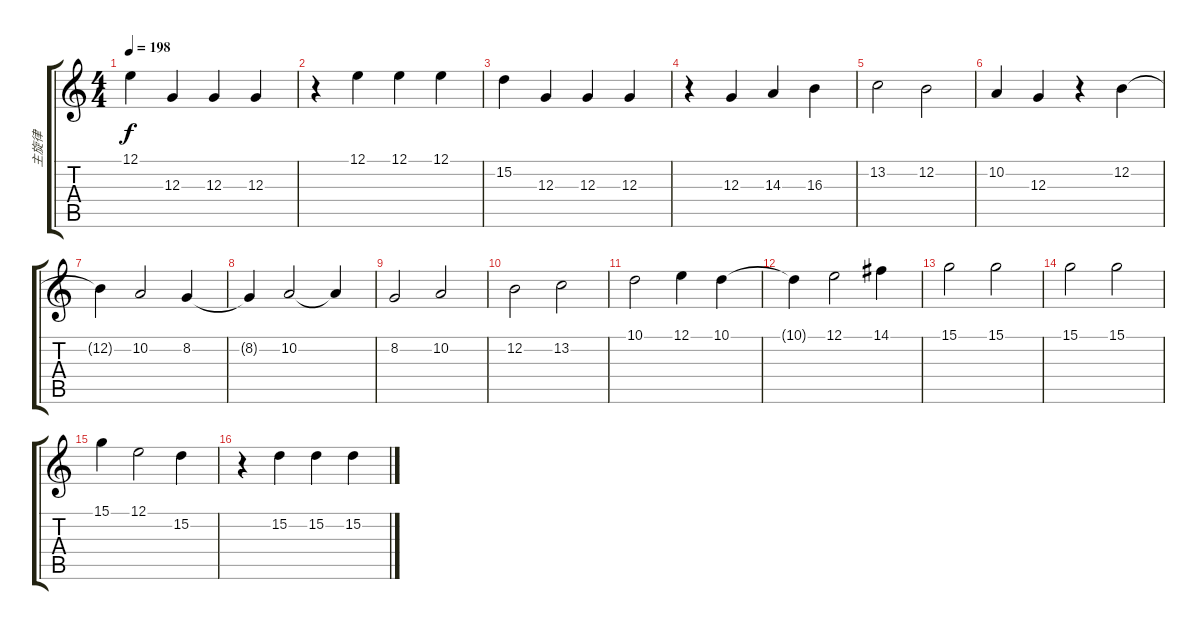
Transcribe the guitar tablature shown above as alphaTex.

\track ("主旋律" "主旋律") {instrument harmonica}
\staff {score tabs}
\tuning (E4 B3 G3 D3 A2 E2) {hide}
\ts (4 4)
\tempo 198
\clef g2
\ks c
12.1.4{dy f} 12.3.4 12.3.4 12.3.4 |
r.4 12.1.4 12.1.4 12.1.4 |
15.2.4 12.3.4 12.3.4 12.3.4 |
r.4 12.3.4 14.3.4 16.3.4 |
13.2.2 12.2.2 |
10.2.4 12.3.4 r.4 12.2.4 |
12.2{t}.4 10.2.2 8.2.4 |
8.2{t}.4 10.2.2 10.2{t}.4 |
8.2.2 10.2.2 |
12.2.2 13.2.2 |
10.1.2 12.1.4 10.1.4 |
10.1{t}.4 12.1.2 14.1.4 |
15.1.2 15.1.2 |
15.1.2 15.1.2 |
15.1.4 12.1.2 15.2.4 |
r.4 15.2.4 15.2.4 15.2.4
